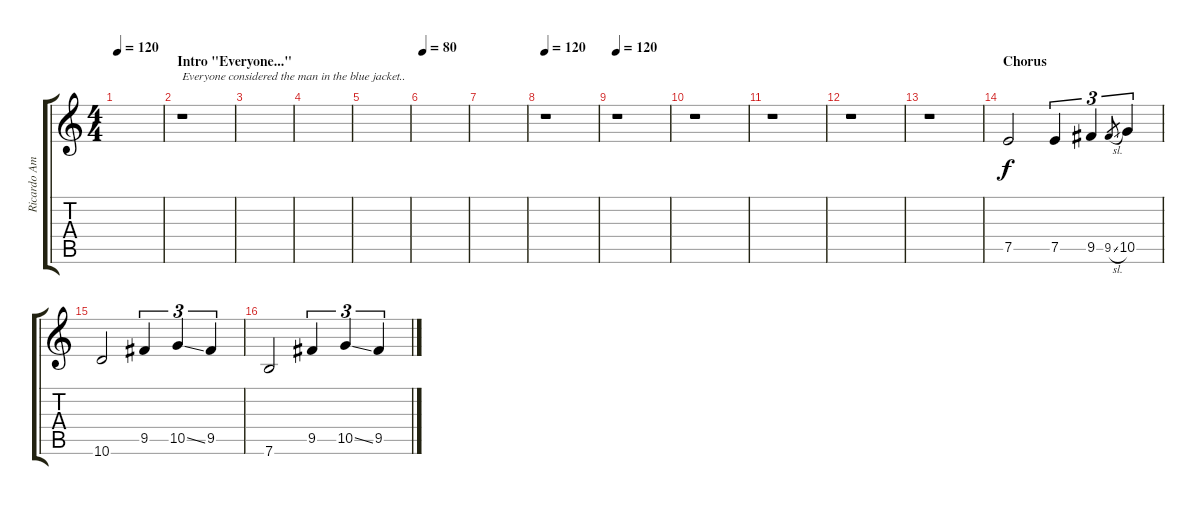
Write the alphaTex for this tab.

\track ("Ricardo Amorim (Electric Guitar 1) " "Ricardo Am") {instrument distortionguitar}
\staff {score tabs}
\tuning (E4 B3 G3 D3 A2 E2) {hide}
\ts (4 4)
\tempo 120
\clef g2
\ks c
|
\section ("" "Intro \"Everyone...\"")
r.1{txt "Everyone considered the man in the blue jacket.."} |
|
|
|
\tempo 80
|
|
\tempo 120
r.1 |
\tempo 120
r.1 |
r.1 |
r.1 |
r.1 |
r.1 |
\section ("" "Chorus")
7.5.2 7.5.4{tu (3 2)} 9.5.4{tu (3 2)} 9.5{sl}.8{gr} 10.5.4{tu (3 2)} |
10.6.2 9.5.4{tu (3 2)} 10.5{ss}.4{tu (3 2)} 9.5.4{tu (3 2)} |
7.6.2 9.5.4{tu (3 2)} 10.5{ss}.4{tu (3 2)} 9.5.4{tu (3 2)}
